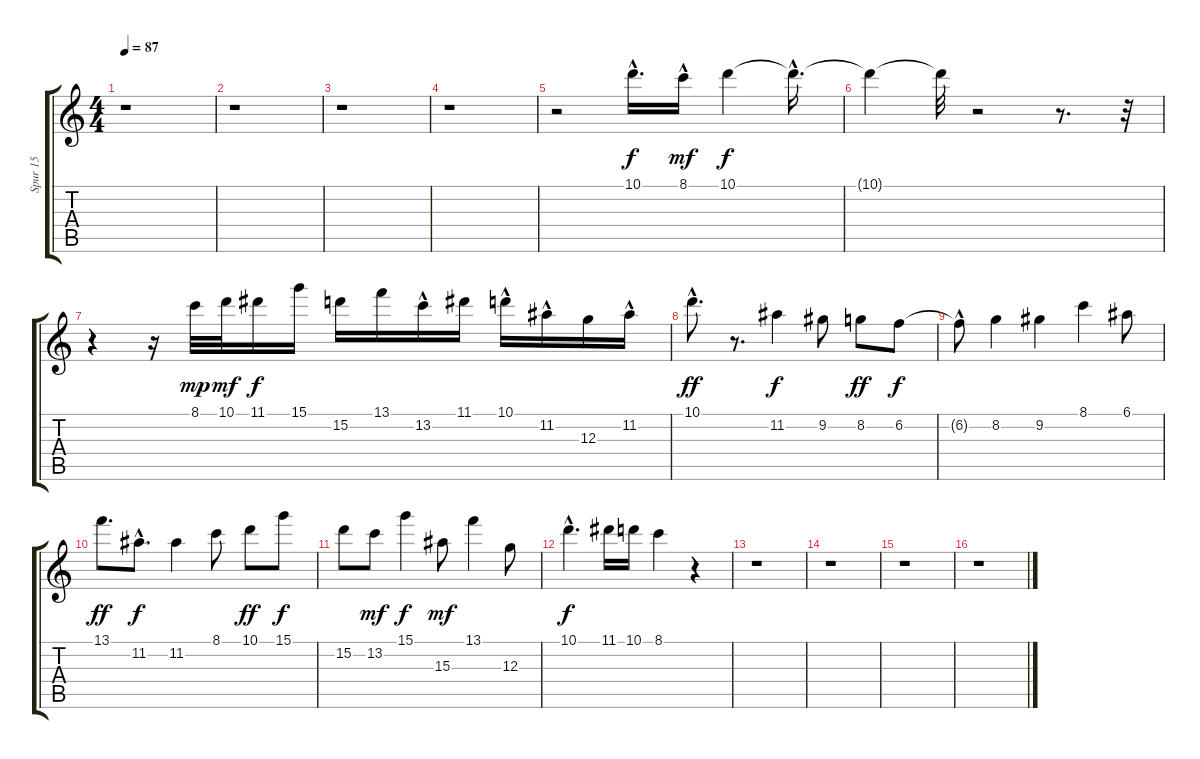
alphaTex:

\track ("Spur 15" "Spur 15") {instrument acousticguitarnylon}
\staff {score tabs}
\tuning (E4 B3 G3 D3 A2 E2) {hide}
\ts (4 4)
\tempo 87
\clef g2
\ks c
r.1{dy f instrument acousticguitarnylon} |
r.1 |
r.1 |
r.1 |
r.2 10.1{hac}.16{d} 8.1{hac}.16{dy mf} 10.1.4{dy f} 10.1{hac t}.16{d} |
10.1{t}.4 10.1{t}.32 r.2 r.8{d} r.32 |
r.4 r.16 8.1.32{dy mp} 10.1.32{dy mf} 11.1.16{dy f} 15.1.16 15.2.16 13.1.16 13.2{hac}.16 11.1.16 10.1{hac}.16 11.2{hac}.16 12.3.16 11.2{hac}.16 |
10.1{hac}.8{d dy ff} r.8{d} 11.2.4{dy f} 9.2.8 8.2.8{dy ff} 6.2.8{dy f} |
6.2{hac t}.8 8.2.4 9.2.4 8.1.4 6.1.8 |
13.1.8{d dy ff} 11.2{hac}.8{d dy f} 11.2.4 8.1.8 10.1.8{dy ff} 15.1.8{dy f} |
15.2.8 13.2.8{dy mf} 15.1.4{dy f} 15.3.8{dy mf} 13.1.4 12.3.8 |
10.1{hac}.4{d dy f} 11.1.16 10.1.16 8.1.4 r.4 |
r.1 |
r.1 |
r.1 |
r.1
